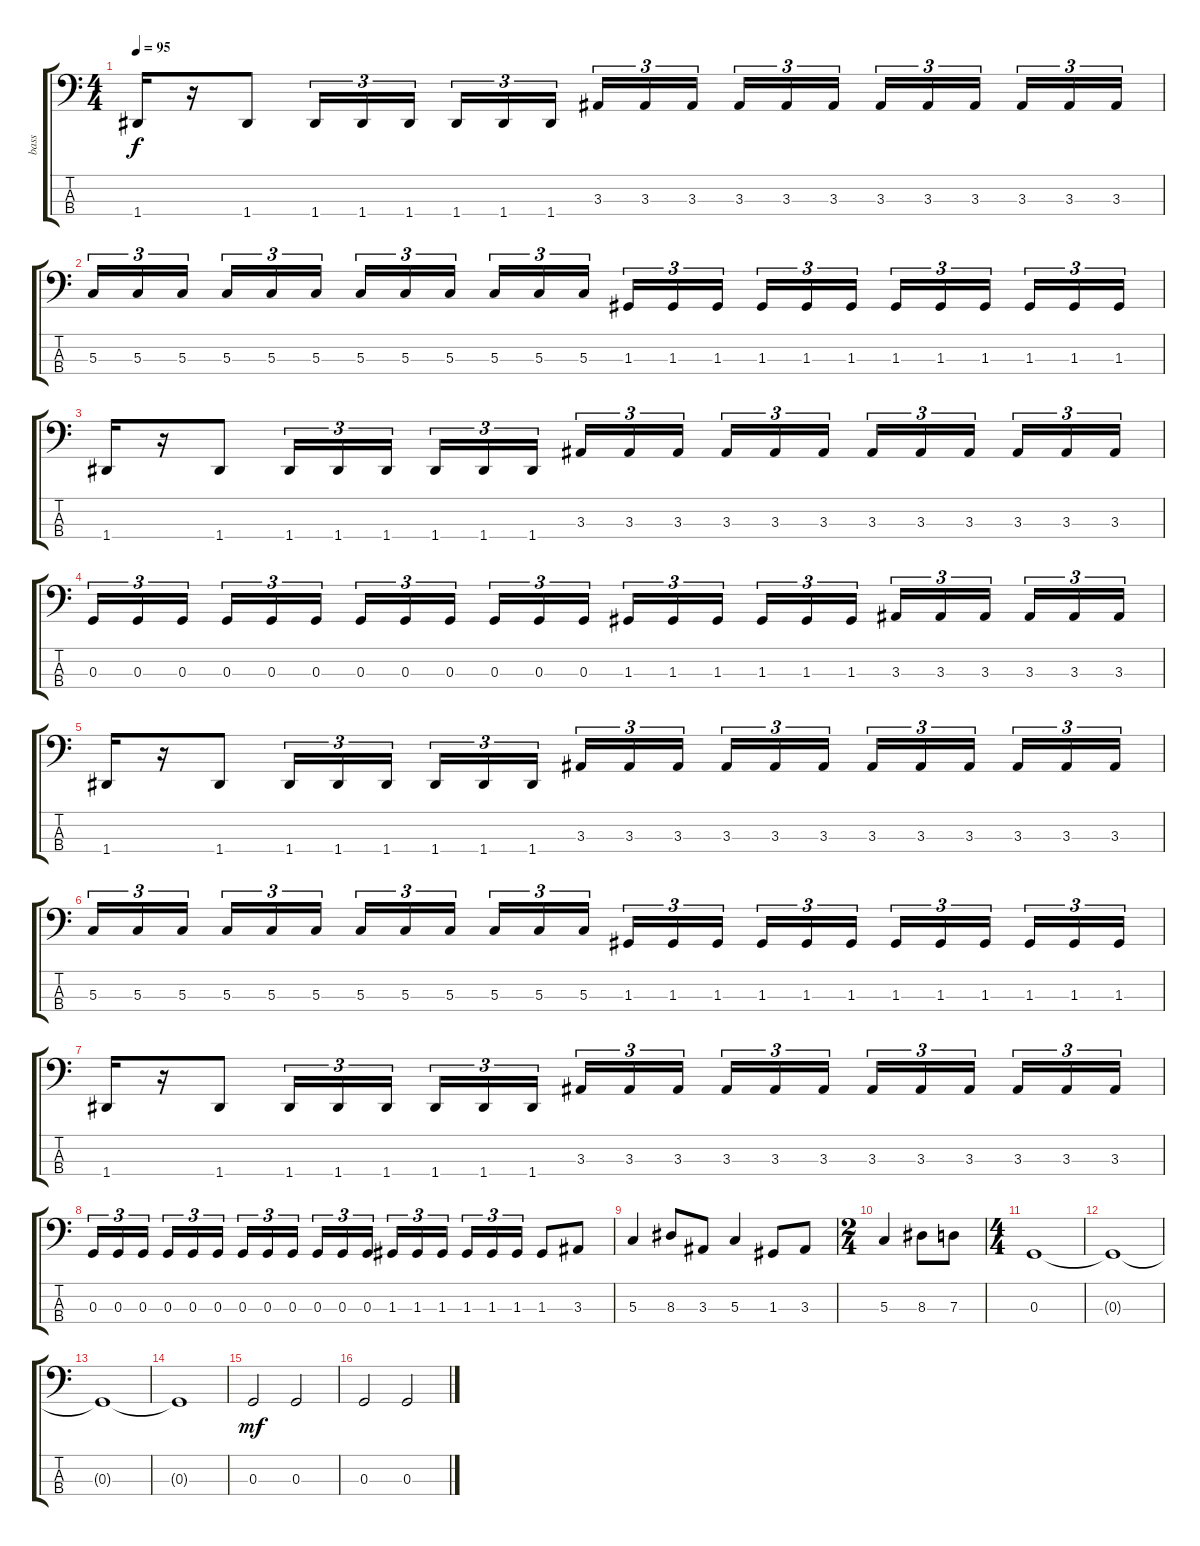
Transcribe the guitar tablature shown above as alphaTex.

\track ("bass" "bass") {instrument electricbasspick}
\staff {score tabs}
\tuning (F2 C2 G1 D1) {hide}
\ts (4 4)
\tempo 95
\clef f4
\ks c
1.4.16{dy f} r.16 1.4.8 1.4.16{tu (3 2)} 1.4.16{tu (3 2)} 1.4.16{tu (3 2) beam splitsecondary} 1.4.16{tu (3 2)} 1.4.16{tu (3 2)} 1.4.16{tu (3 2)} 3.3.16{tu (3 2)} 3.3.16{tu (3 2)} 3.3.16{tu (3 2) beam splitsecondary} 3.3.16{tu (3 2)} 3.3.16{tu (3 2)} 3.3.16{tu (3 2)} 3.3.16{tu (3 2)} 3.3.16{tu (3 2)} 3.3.16{tu (3 2) beam splitsecondary} 3.3.16{tu (3 2)} 3.3.16{tu (3 2)} 3.3.16{tu (3 2)} |
5.3.16{tu (3 2)} 5.3.16{tu (3 2)} 5.3.16{tu (3 2) beam splitsecondary} 5.3.16{tu (3 2)} 5.3.16{tu (3 2)} 5.3.16{tu (3 2)} 5.3.16{tu (3 2)} 5.3.16{tu (3 2)} 5.3.16{tu (3 2) beam splitsecondary} 5.3.16{tu (3 2)} 5.3.16{tu (3 2)} 5.3.16{tu (3 2)} 1.3.16{tu (3 2)} 1.3.16{tu (3 2)} 1.3.16{tu (3 2) beam splitsecondary} 1.3.16{tu (3 2)} 1.3.16{tu (3 2)} 1.3.16{tu (3 2)} 1.3.16{tu (3 2)} 1.3.16{tu (3 2)} 1.3.16{tu (3 2) beam splitsecondary} 1.3.16{tu (3 2)} 1.3.16{tu (3 2)} 1.3.16{tu (3 2)} |
1.4.16 r.16 1.4.8 1.4.16{tu (3 2)} 1.4.16{tu (3 2)} 1.4.16{tu (3 2) beam splitsecondary} 1.4.16{tu (3 2)} 1.4.16{tu (3 2)} 1.4.16{tu (3 2)} 3.3.16{tu (3 2)} 3.3.16{tu (3 2)} 3.3.16{tu (3 2) beam splitsecondary} 3.3.16{tu (3 2)} 3.3.16{tu (3 2)} 3.3.16{tu (3 2)} 3.3.16{tu (3 2)} 3.3.16{tu (3 2)} 3.3.16{tu (3 2) beam splitsecondary} 3.3.16{tu (3 2)} 3.3.16{tu (3 2)} 3.3.16{tu (3 2)} |
0.3.16{tu (3 2)} 0.3.16{tu (3 2)} 0.3.16{tu (3 2) beam splitsecondary} 0.3.16{tu (3 2)} 0.3.16{tu (3 2)} 0.3.16{tu (3 2)} 0.3.16{tu (3 2)} 0.3.16{tu (3 2)} 0.3.16{tu (3 2) beam splitsecondary} 0.3.16{tu (3 2)} 0.3.16{tu (3 2)} 0.3.16{tu (3 2)} 1.3.16{tu (3 2)} 1.3.16{tu (3 2)} 1.3.16{tu (3 2) beam splitsecondary} 1.3.16{tu (3 2)} 1.3.16{tu (3 2)} 1.3.16{tu (3 2)} 3.3.16{tu (3 2)} 3.3.16{tu (3 2)} 3.3.16{tu (3 2) beam splitsecondary} 3.3.16{tu (3 2)} 3.3.16{tu (3 2)} 3.3.16{tu (3 2)} |
1.4.16 r.16 1.4.8 1.4.16{tu (3 2)} 1.4.16{tu (3 2)} 1.4.16{tu (3 2) beam splitsecondary} 1.4.16{tu (3 2)} 1.4.16{tu (3 2)} 1.4.16{tu (3 2)} 3.3.16{tu (3 2)} 3.3.16{tu (3 2)} 3.3.16{tu (3 2) beam splitsecondary} 3.3.16{tu (3 2)} 3.3.16{tu (3 2)} 3.3.16{tu (3 2)} 3.3.16{tu (3 2)} 3.3.16{tu (3 2)} 3.3.16{tu (3 2) beam splitsecondary} 3.3.16{tu (3 2)} 3.3.16{tu (3 2)} 3.3.16{tu (3 2)} |
5.3.16{tu (3 2)} 5.3.16{tu (3 2)} 5.3.16{tu (3 2) beam splitsecondary} 5.3.16{tu (3 2)} 5.3.16{tu (3 2)} 5.3.16{tu (3 2)} 5.3.16{tu (3 2)} 5.3.16{tu (3 2)} 5.3.16{tu (3 2) beam splitsecondary} 5.3.16{tu (3 2)} 5.3.16{tu (3 2)} 5.3.16{tu (3 2)} 1.3.16{tu (3 2)} 1.3.16{tu (3 2)} 1.3.16{tu (3 2) beam splitsecondary} 1.3.16{tu (3 2)} 1.3.16{tu (3 2)} 1.3.16{tu (3 2)} 1.3.16{tu (3 2)} 1.3.16{tu (3 2)} 1.3.16{tu (3 2) beam splitsecondary} 1.3.16{tu (3 2)} 1.3.16{tu (3 2)} 1.3.16{tu (3 2)} |
1.4.16 r.16 1.4.8 1.4.16{tu (3 2)} 1.4.16{tu (3 2)} 1.4.16{tu (3 2) beam splitsecondary} 1.4.16{tu (3 2)} 1.4.16{tu (3 2)} 1.4.16{tu (3 2)} 3.3.16{tu (3 2)} 3.3.16{tu (3 2)} 3.3.16{tu (3 2) beam splitsecondary} 3.3.16{tu (3 2)} 3.3.16{tu (3 2)} 3.3.16{tu (3 2)} 3.3.16{tu (3 2)} 3.3.16{tu (3 2)} 3.3.16{tu (3 2) beam splitsecondary} 3.3.16{tu (3 2)} 3.3.16{tu (3 2)} 3.3.16{tu (3 2)} |
0.3.16{tu (3 2)} 0.3.16{tu (3 2)} 0.3.16{tu (3 2) beam splitsecondary} 0.3.16{tu (3 2)} 0.3.16{tu (3 2)} 0.3.16{tu (3 2)} 0.3.16{tu (3 2)} 0.3.16{tu (3 2)} 0.3.16{tu (3 2) beam splitsecondary} 0.3.16{tu (3 2)} 0.3.16{tu (3 2)} 0.3.16{tu (3 2)} 1.3.16{tu (3 2)} 1.3.16{tu (3 2)} 1.3.16{tu (3 2) beam splitsecondary} 1.3.16{tu (3 2)} 1.3.16{tu (3 2)} 1.3.16{tu (3 2)} 1.3.8 3.3.8 |
5.3.4 8.3.8 3.3.8 5.3.4 1.3.8 3.3.8 |
\ts (2 4)
5.3.4 8.3.8 7.3.8 |
\ts (4 4)
0.3.1 |
0.3{t}.1 |
0.3{t}.1 |
0.3{t}.1 |
0.3.2{dy mf} 0.3.2 |
0.3.2 0.3.2
